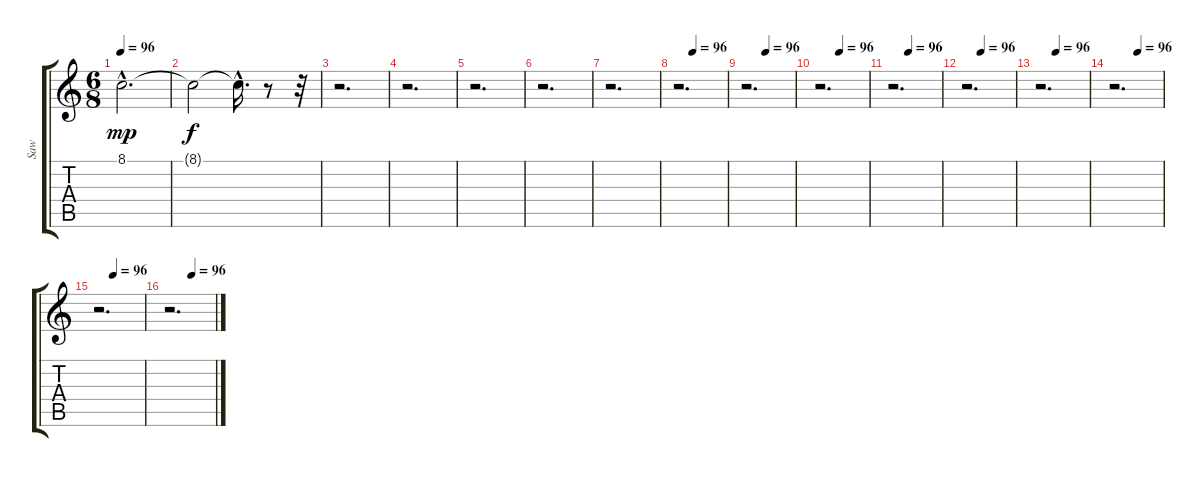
\track ("Saw" "Saw") {instrument lead2sawtooth}
\staff {score tabs}
\tuning (E4 B3 G3 D3 A2 E2) {hide}
\ts (6 8)
\tempo 96
\clef g2
\ks c
8.1{hac}.2{d dy mp} |
8.1{t}.2{dy f} 8.1{hac t}.16{d} r.8 r.32 |
r.2{d} |
r.2{d} |
r.2{d} |
r.2{d} |
r.2{d} |
\tempo (96 0.3125)
r.2{d} |
\tempo (96 0.4166666666666667)
r.2{d} |
\tempo (96 0.4166666666666667)
r.2{d} |
\tempo (96 0.3333333333333333)
r.2{d} |
\tempo (96 0.3125)
r.2{d} |
\tempo (96 0.3333333333333333)
r.2{d} |
\tempo (96 0.5)
r.2{d} |
\tempo (96 0.3333333333333333)
r.2{d} |
\tempo (96 0.5)
r.2{d}
